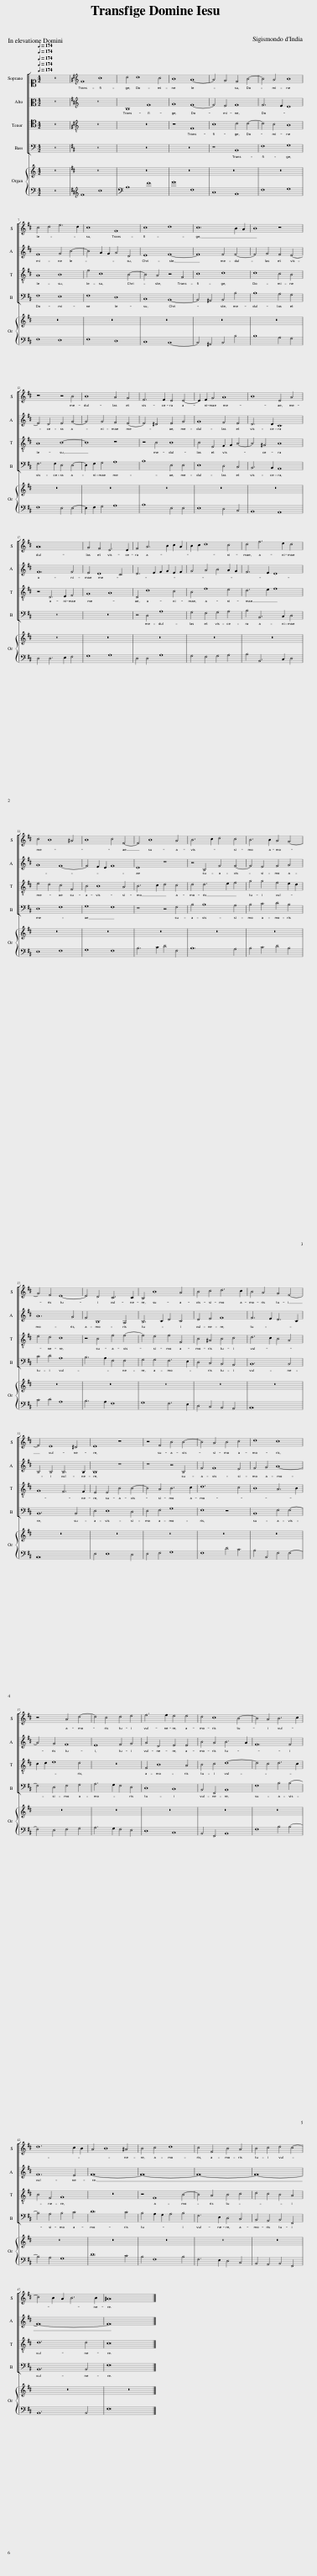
X:1
%%score [ 1 2 3 4 ] 5
L:1/8
Q:1/4=174
M:4/2
I:linebreak $
K:C
V:1 alto1
V:2 alto
V:3 tenor
V:4 bass
V:5 bass
V:1
 z16 |[K:D][K:treble] F8 c8 | d4 d8 c4 | B8 A8- | A4 G4 F4 B4- | %5
 B4 A4 B8 |$ c4 d4 e6 d2 | c8 F8 | c8 d8 | c12 B2 A2 | %10
 B8 z8 |$ z8 z4 B4 | B8 A4 G4 | F6 F2 E4 E4- | E2 F2 G4 A8 | %15
 B8 E4 A4 |$ A16 | G4 F4 E6 E2 | F4 A6 B2 c2 A2 | B2 c2 d8 c4 | %20
 d4 f6 e2 d4 |$ c4 B8 ^A4 | B8 c4 F4- | F4 B8 A4 | B6 c2 d4 c4 | %25
 B6 B2 A4 G4- |$ G4 F4 E8- | E4 D4 C6 C2 | B,4 B8 A4 | B4 c4 d6 c2 | %30
 B4 A4 G4 F4- |$ F4 E8 ^D4 | E8 z8 | z4 F4 B4 B4- | B4 A4 B4 c4 | %35
 d8 c8 |$ z8 A4 d4- | d4 c4 d4 e4 | f6 f2 e4 e4 | d4 c8 B4- | %40
 B4 A4 B6 c2 |$ d12 c2 B2 | A4 B8 ^A4 | B4 c4 d8 | c4 F4 B4 A4 | %45
 B4 c4 d4 c4- |$ c4 B2 A2 B6 B2 | ^A16 |] %48
V:2
 z16 |[K:D][K:treble] z16 | B,8 F8 | G8 F8- | F4 E4 F8 | %5
 F6 E2 D8 |$ F8 G4 B4- | B4 A2 G2 A4 D4 | E8 F8- | F8 F4 F4- | %10
 F4 G4 F4 E4- |$ E4 D4 E4 G4- | G4 G4 F4 E4- | E4 ^D4 E4 G4 | G8 F4 E4 | %15
 D6 D2 C8 |$ F12 F4 | E4 D8 C4 | D6 E2 F2 G2 E2 F2 | G4 A4 B4 A2 G2 | %20
 F6 E2 D8 |$ G8 F8- | F4 E2 D2 F8 | D8 z8 | z4 B,4 F4 F4- | %25
 F4 E4 F4 G4 |$ A12 G4 | F4 B,8 A,4 | B,6 C2 D4 C4 | D4 E4 F8 | %30
 F6 E2 D6 C2 |$ B,4 B,4 B,6 B,2 | B,8 z8 | z8 z4 B,4 | F4 F8 E4 | %35
 F4 G4 A8- |$ A4 G4 F8 | E8 F4 G4 | A4 D4 E4 E4 | B4 A4 B6 A2 | %40
 F12 F4 |$ F12 E4 | F16- | F16- | F16- | %45
 F16- |$ F16- | F16 |] %48
V:3
 z16 |[K:D][K:treble-8] z16 | z16 | z8 F8 | c8 d4 d4- | %5
 d4 c4 B8 |$ A8 B8 | f4 c8 B4- | B4 A4 z4 F4 | c8 d8 | %10
 d8 c4 B4 |$ A8 B8- | B8 z8 | z4 B4 B8 | B4 E4 F2 G2 A4- | %15
 A4 ^G4 A8 |$ z4 D6 E2 F4 | G8 A8 | D4 d8 c4 | B4 f8 e4 | %20
 d6 e2 f8 |$ e4 d4 c4 F4 | B4 B8 A4 | B6 c2 d4 c4 | d4 d6 e2 f4 | %25
 g4 g4 f4 e2 d2 |$ e4 d4 c8 | z4 B4 f4 f4- | f4 e4 f4 F4 | B4 ^A4 B4 c4 | %30
 d6 c2 B4 A4 |$ G8 F6 F2 | E4 E4 B4 B4- | B4 A4 B6 c2 | d12 c4 | %35
 B8 A6 B2 |$ c2 d2 e8 d4 | z16 | F4 B8 A4 | B4 c4 d8- | %40
 d4 c4 d6 c2 |$ B4 F4 G8 | z16 | z4 F8 B4- | B4 A4 B4 c4 | %45
 d4 c4 B4 A4 |$ d12 d4 | c16 |] %48
V:4
 z16 |[K:D] z16 | z16 | z16 | z8 B,,8 | %5
 F,8 G,8 |$ F,8 E,8 | F,8 D,8 | C,8 B,,8- | B,,4 ^A,,4 B,,4 B,4 | %10
 B,8 A,4 G,4 |$ F,6 F,2 E,4 E,4- | E,2 F,2 G,4 A,8 | B,8 E,4 E,4 | E,8 D,4 C,4 | %15
 B,,6 B,,2 A,,8 |$ z16 | z16 | z4 D,4 A,8 | G,4 F,4 G,4 A,4 | %20
 B,4 B,,6 C,2 D,4 |$ E,8 F,8 | G,8 F,8 | z8 z4 F,4 | B,4 B,8 A,4 | %25
 B,4 C4 D4 B,4 |$ C4 D4 A,8 | B,6 A,2 F,4 F,4 | G,4 G,4 F,6 E,2 | D,4 C,4 B,,4 A,,4 | %30
 B,,12 B,,4 |$ B,,12 B,,4 | E,4 E,8 D,4 | E,4 F,4 G,8 | F,8 z8 | %35
 B,,8 F,4 F,4- |$ F,4 E,4 F,4 G,4 | A,6 G,2 F,4 E,4 | D,8 C,8 | B,,4 F,,4 B,,8 | %40
 F,8 B,4 B,4- |$ B,4 A,4 B,4 C4 | D12 C4 | B,4 A,2 G,2 A,4 B,4 | F,6 E,2 D,4 C,4 | %45
 B,,4 A,,4 B,,4 F,,4 |$ B,,12 B,,4 | F,16 |] %48
V:5
 z16 |[K:D][K:treble] F8 c8 | B,8 F8 | G8 F,8 | C,8 B,,8 | %5
 F,8 G,8 |$ F,8 E,8 | F,8 D,8 | C,8 B,,8- | B,,4 ^A,,4 B,,4 B,4 | %10
 B,8 A,4 G,4 |$ F,8 E,4 E,4- | E,2 F,2 G,4 A,8 | B,8 E,4 E,4 | E,8 D,4 C,4 | %15
 B,,8 A,,8 |$ D,4 D,6 E,2 F,4 | G,8 A,8 | D,4 D,4 A,8 | G,4 F,4 G,4 A,4 | %20
 B,4 B,,6 C,2 D,4 |$ E,8 F,8 | G,8 F,8 | B,6 C2 D4 F,4 | B,12 A,4 | %25
 B,4 C4 D4 B,4 |$ C4 D4 A,8 | B,6 A,2 F,8 | G,8 F,6 E,2 | D,4 C,4 B,,4 A,,4 | %30
 B,,16 |$ B,,16 | E,4 E,8 D,4 | E,4 F,4 G,8 | F,8 D4 C4 | %35
 B,4 B,,4 F,4 F,4- |$ F,4 E,4 F,4 G,4 | A,6 G,2 F,4 E,4 | D,8 C,8 | B,,4 F,,4 B,,8 | %40
 F,8 B,4 B,4- |$ B,4 A,4 G,8 | D12 C4 | B,4 F,8 B,4 | F,6 E,2 D,4 C,4 | %45
 B,,4 A,,4 B,,4 F,,4 |$ B,,12 B,,4 | F,16 |] %48
